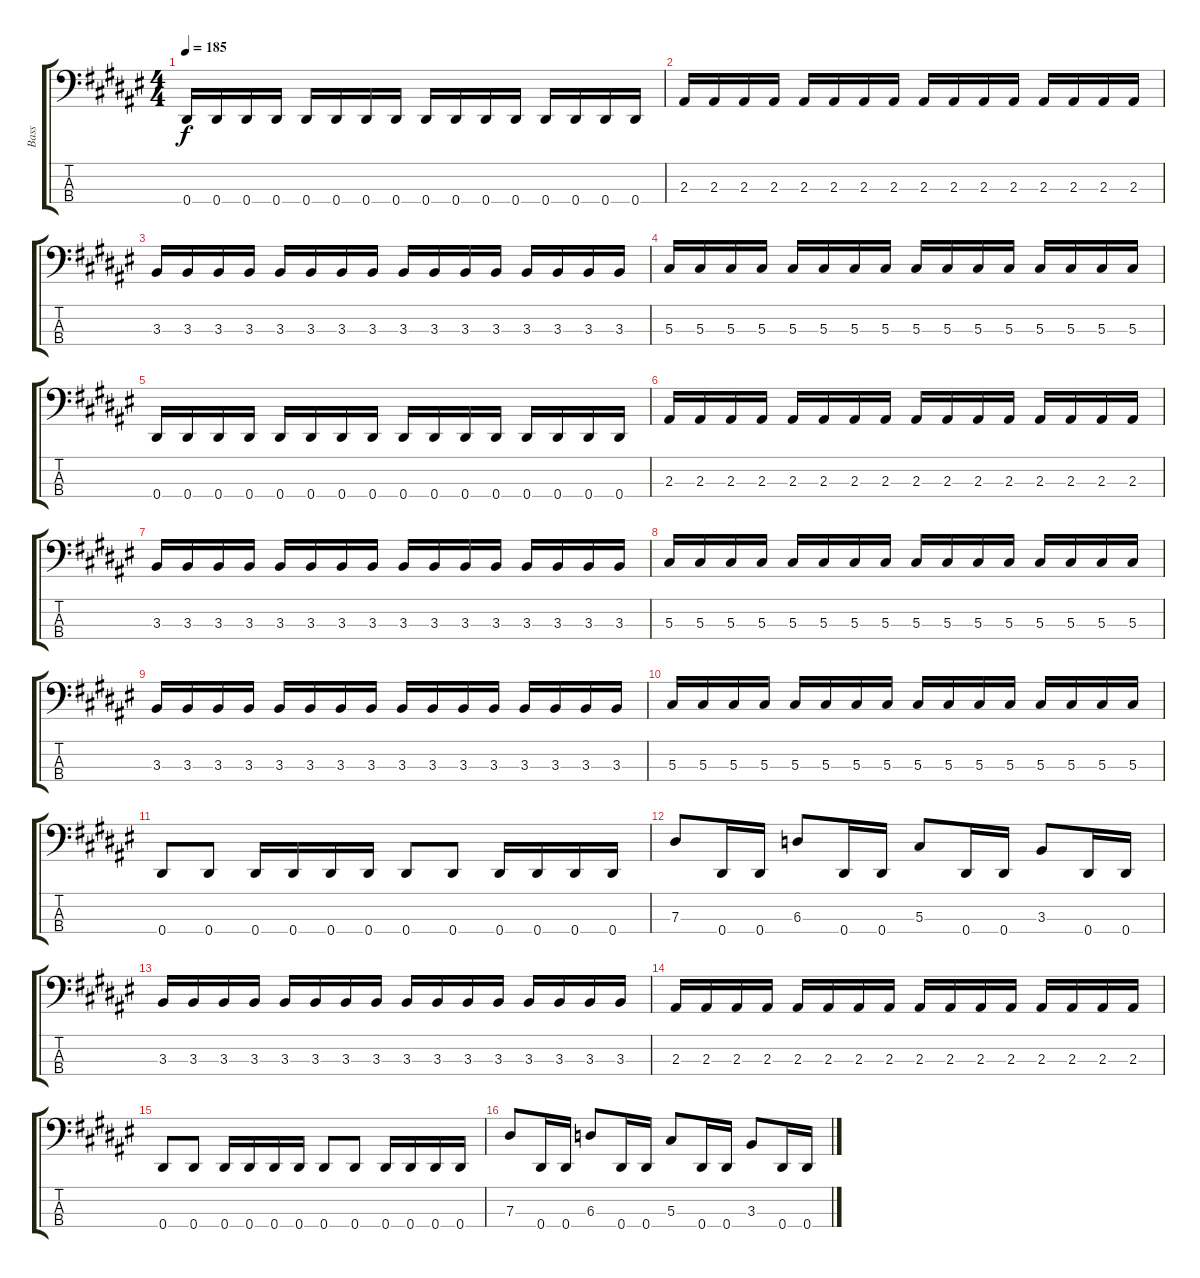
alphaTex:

\track ("Bass" "Bass") {instrument electricbasspick}
\staff {score tabs}
\tuning (Gb2 Db2 Ab1 Eb1) {hide}
\ts (4 4)
\tempo 185
\clef f4
\ks d#minor
0.4.16{dy f} 0.4.16 0.4.16 0.4.16 0.4.16 0.4.16 0.4.16 0.4.16 0.4.16 0.4.16 0.4.16 0.4.16 0.4.16 0.4.16 0.4.16 0.4.16 |
2.3.16 2.3.16 2.3.16 2.3.16 2.3.16 2.3.16 2.3.16 2.3.16 2.3.16 2.3.16 2.3.16 2.3.16 2.3.16 2.3.16 2.3.16 2.3.16 |
3.3.16 3.3.16 3.3.16 3.3.16 3.3.16 3.3.16 3.3.16 3.3.16 3.3.16 3.3.16 3.3.16 3.3.16 3.3.16 3.3.16 3.3.16 3.3.16 |
5.3.16 5.3.16 5.3.16 5.3.16 5.3.16 5.3.16 5.3.16 5.3.16 5.3.16 5.3.16 5.3.16 5.3.16 5.3.16 5.3.16 5.3.16 5.3.16 |
0.4.16 0.4.16 0.4.16 0.4.16 0.4.16 0.4.16 0.4.16 0.4.16 0.4.16 0.4.16 0.4.16 0.4.16 0.4.16 0.4.16 0.4.16 0.4.16 |
2.3.16 2.3.16 2.3.16 2.3.16 2.3.16 2.3.16 2.3.16 2.3.16 2.3.16 2.3.16 2.3.16 2.3.16 2.3.16 2.3.16 2.3.16 2.3.16 |
3.3.16 3.3.16 3.3.16 3.3.16 3.3.16 3.3.16 3.3.16 3.3.16 3.3.16 3.3.16 3.3.16 3.3.16 3.3.16 3.3.16 3.3.16 3.3.16 |
5.3.16 5.3.16 5.3.16 5.3.16 5.3.16 5.3.16 5.3.16 5.3.16 5.3.16 5.3.16 5.3.16 5.3.16 5.3.16 5.3.16 5.3.16 5.3.16 |
3.3.16 3.3.16 3.3.16 3.3.16 3.3.16 3.3.16 3.3.16 3.3.16 3.3.16 3.3.16 3.3.16 3.3.16 3.3.16 3.3.16 3.3.16 3.3.16 |
5.3.16 5.3.16 5.3.16 5.3.16 5.3.16 5.3.16 5.3.16 5.3.16 5.3.16 5.3.16 5.3.16 5.3.16 5.3.16 5.3.16 5.3.16 5.3.16 |
0.4.8 0.4.8 0.4.16 0.4.16 0.4.16 0.4.16 0.4.8 0.4.8 0.4.16 0.4.16 0.4.16 0.4.16 |
7.3.8 0.4.16 0.4.16 6.3.8 0.4.16 0.4.16 5.3.8 0.4.16 0.4.16 3.3.8 0.4.16 0.4.16 |
3.3.16 3.3.16 3.3.16 3.3.16 3.3.16 3.3.16 3.3.16 3.3.16 3.3.16 3.3.16 3.3.16 3.3.16 3.3.16 3.3.16 3.3.16 3.3.16 |
2.3.16 2.3.16 2.3.16 2.3.16 2.3.16 2.3.16 2.3.16 2.3.16 2.3.16 2.3.16 2.3.16 2.3.16 2.3.16 2.3.16 2.3.16 2.3.16 |
0.4.8 0.4.8 0.4.16 0.4.16 0.4.16 0.4.16 0.4.8 0.4.8 0.4.16 0.4.16 0.4.16 0.4.16 |
7.3.8 0.4.16 0.4.16 6.3.8 0.4.16 0.4.16 5.3.8 0.4.16 0.4.16 3.3.8 0.4.16 0.4.16
